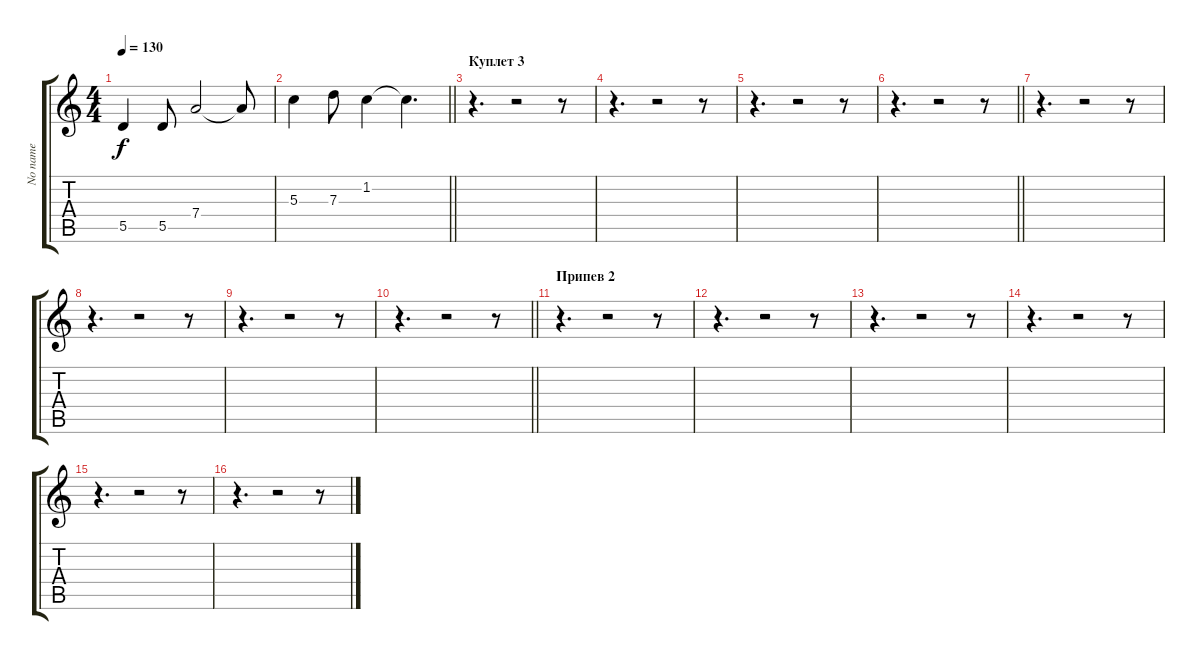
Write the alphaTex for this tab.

\track ("No name" "No name") {instrument contrabass}
\staff {score tabs}
\tuning (E4 B3 G3 D3 A2 E2) {hide}
\ts (4 4)
\tempo 130
\clef g2
\ks c
5.5.4{dy f} 5.5.8 7.4.2 7.4{t}.8 |
\barLineRight lightlight
5.3.4 7.3.8 1.2.4 1.2{t}.4{d} |
\section ("" "Куплет 3")
r.4{d} r.2 r.8 |
r.4{d} r.2 r.8 |
r.4{d} r.2 r.8 |
\barLineRight lightlight
r.4{d} r.2 r.8 |
r.4{d} r.2 r.8 |
r.4{d} r.2 r.8 |
r.4{d} r.2 r.8 |
\barLineRight lightlight
r.4{d} r.2 r.8 |
\section ("" "Припев 2")
r.4{d} r.2 r.8 |
r.4{d} r.2 r.8 |
r.4{d} r.2 r.8 |
r.4{d} r.2 r.8 |
r.4{d} r.2 r.8 |
r.4{d} r.2 r.8
